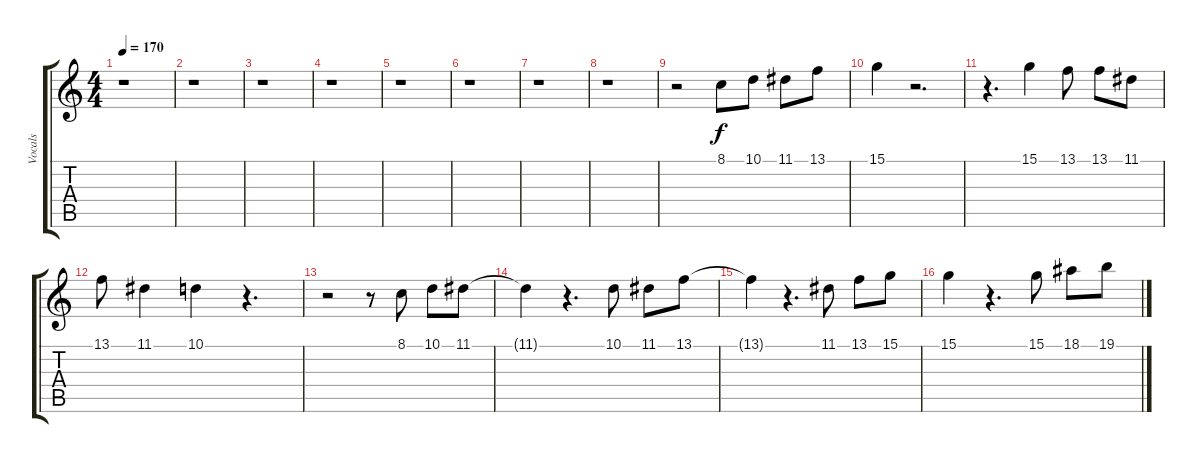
\track ("Vocals" "Vocals") {instrument lead6voice}
\staff {score tabs}
\tuning (E4 B3 G3 D3 A2 E2) {hide}
\ts (4 4)
\tempo 170
\clef g2
\ks c
r.1{dy f instrument lead6voice} |
r.1 |
r.1 |
r.1 |
r.1 |
r.1 |
r.1 |
r.1 |
r.2 8.1.8 10.1.8 11.1.8 13.1.8 |
15.1.4 r.2{d} |
r.4{d} 15.1.4 13.1.8 13.1.8 11.1.8 |
13.1.8 11.1.4 10.1.4 r.4{d} |
r.2 r.8 8.1.8 10.1.8 11.1.8 |
11.1{t}.4 r.4{d} 10.1.8 11.1.8 13.1.8 |
13.1{t}.4 r.4{d} 11.1.8 13.1.8 15.1.8 |
15.1.4 r.4{d} 15.1.8 18.1.8 19.1.8
